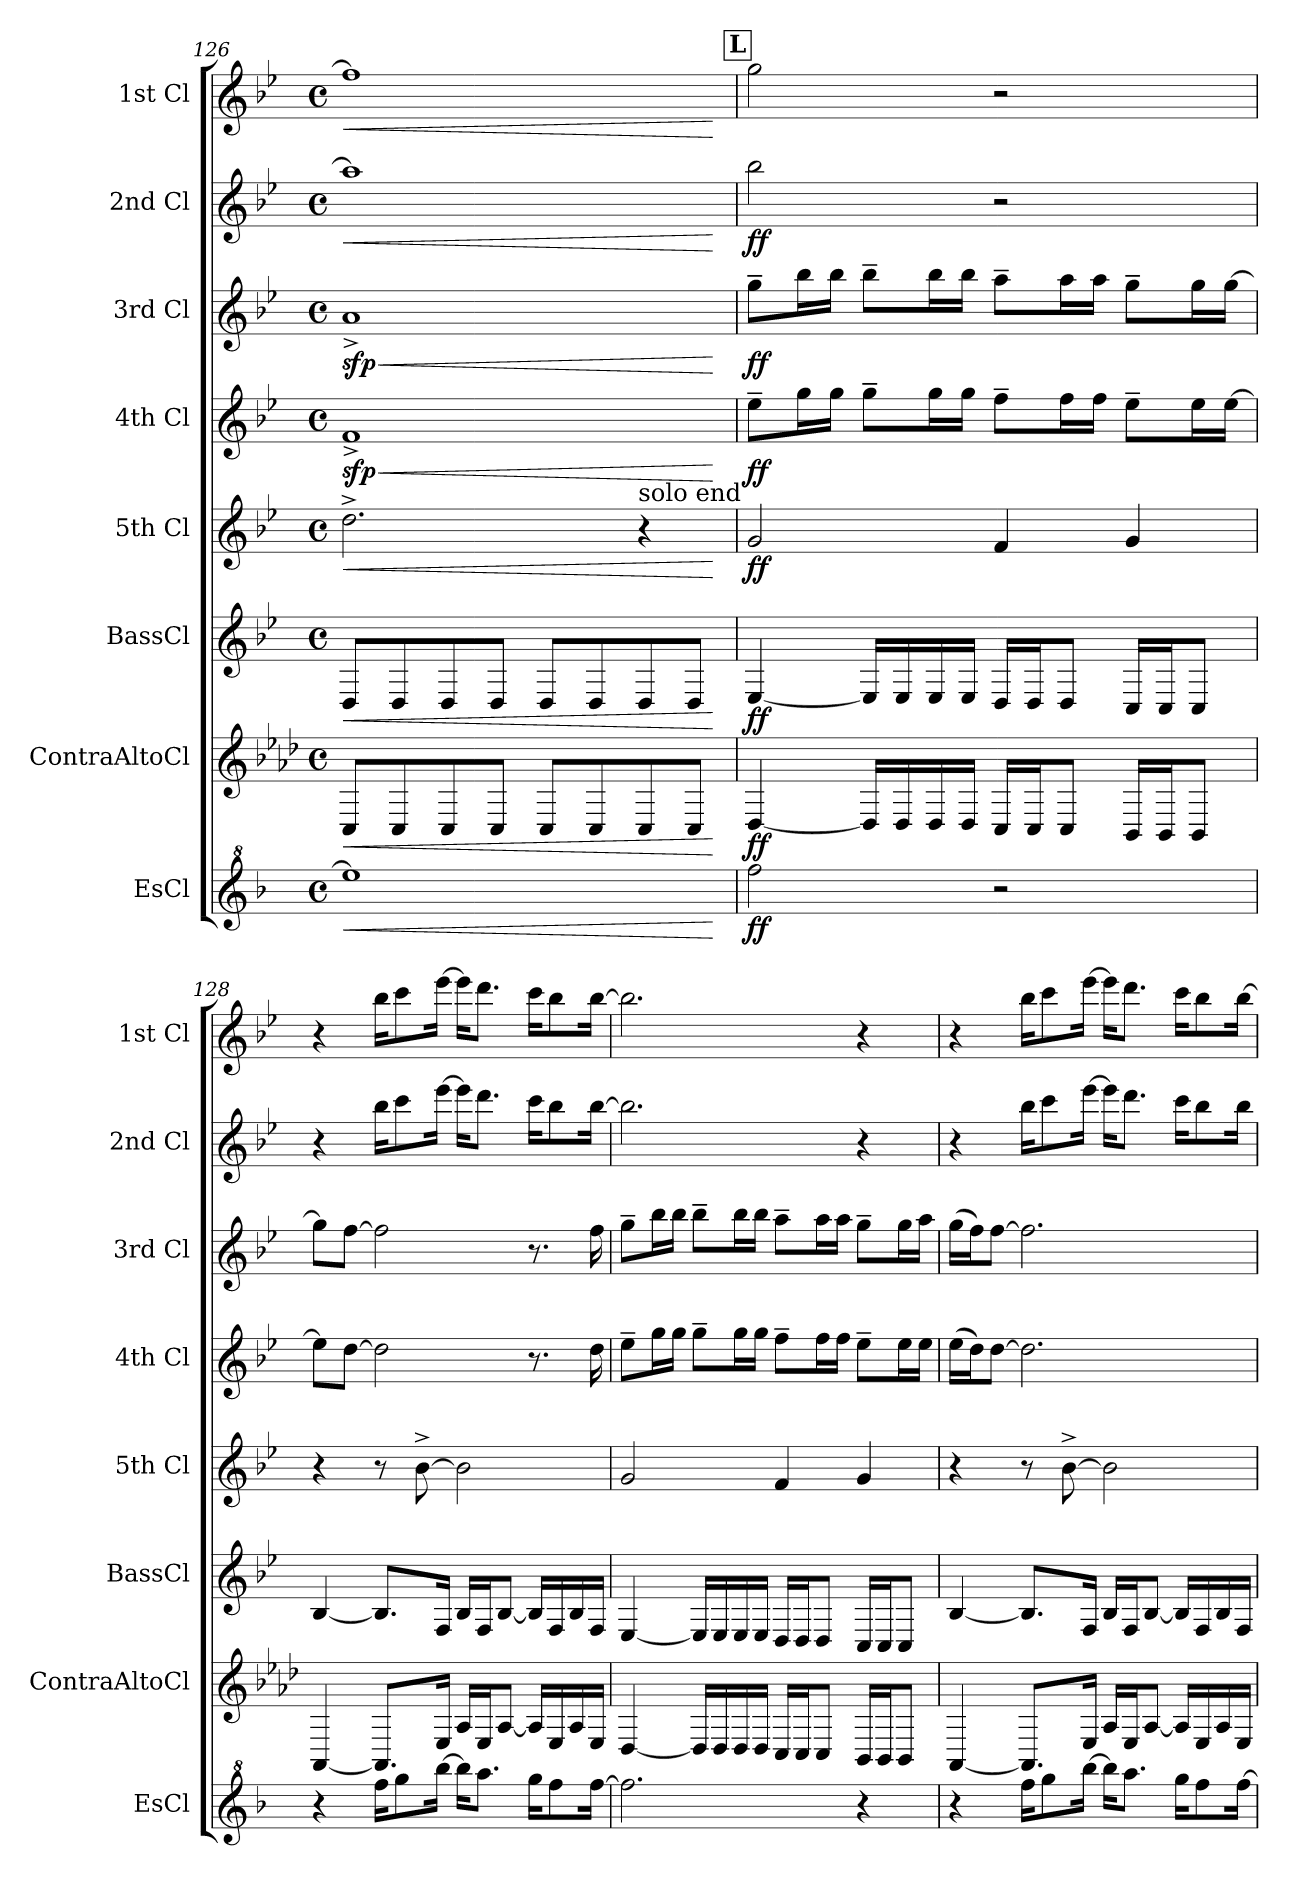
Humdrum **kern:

**kern	**dynam	**kern	**dynam	**kern	**dynam	**kern	**dynam	**kern	**dynam	**kern	**dynam	**kern	**dynam	**kern	**dynam
*part8	*part8	*part7	*part7	*part6	*part6	*part5	*part5	*part4	*part4	*part3	*part3	*part2	*part2	*part1	*part1
*staff8	*staff8	*staff7	*staff7	*staff6	*staff6	*staff5	*staff5	*staff4	*staff4	*staff3	*staff3	*staff2	*staff2	*staff1	*staff1
*I"EsCl	*	*I"ContraAltoCl	*	*I"BassCl	*	*I"5th Cl	*	*I"4th Cl	*	*I"3rd Cl	*	*I"2nd Cl	*	*I"1st Cl	*
*I'EsCl	*	*I'ContraAltoCl	*	*I'BassCl	*	*I'5th Cl	*	*I'4th Cl	*	*I'3rd Cl	*	*I'2nd Cl	*	*I'1st Cl	*
!!LO:PB:g=z
*clefG^2	*	*clefG2	*	*clefG2	*	*clefG2	*	*clefG2	*	*clefG2	*	*clefG2	*	*clefG2	*
*ITrd5c9	*	*ITrd12c21	*	*ITrd1c2	*	*ITrd1c2	*	*ITrd1c2	*	*ITrd1c2	*	*ITrd1c2	*	*ITrd1c2	*
*k[b-e-a-d-]	*	*k[b-e-a-d-]	*	*k[b-e-a-d-]	*	*k[b-e-a-d-]	*	*k[b-e-a-d-]	*	*k[b-e-a-d-]	*	*k[b-e-a-d-]	*	*k[b-e-a-d-]	*
*M4/4	*	*M4/4	*	*M4/4	*	*M4/4	*	*M4/4	*	*M4/4	*	*M4/4	*	*M4/4	*
*met(c)	*	*met(c)	*	*met(c)	*	*met(c)	*	*met(c)	*	*met(c)	*	*met(c)	*	*met(c)	*
=126	=126	=126	=126	=126	=126	=126	=126	=126	=126	=126	=126	=126	=126	=126	=126
!	!LO:HP:b	!	!LO:HP:b	!	!LO:HP:b	!	!LO:HP:b	!	!LO:HP:b	!	!LO:HP:b	!	!LO:HP:b	!	!LO:HP:b
!	!	!	!	!	!	!	!	!	!LO:DY:n=1:b	!	!LO:DY:n=1:b	!	!	!	!
1gg]	<	8CC/L	<	8C/L	<	2.cc^\	<	1e-^	< sfp	1g^	< sfp	1gg]	<	1ee-]	<
.	.	8CC/	.	8C/	.	.	.	.	.	.	.	.	.	.	.
.	.	8CC/	.	8C/	.	.	.	.	.	.	.	.	.	.	.
.	.	8CC/J	.	8C/J	.	.	.	.	.	.	.	.	.	.	.
.	.	8CC/L	.	8C/L	.	.	.	.	.	.	.	.	.	.	.
.	.	8CC/	.	8C/	.	.	.	.	.	.	.	.	.	.	.
!	!	!	!	!	!	!LO:TX:a:t=solo end	!	!	!	!	!	!	!	!	!
.	.	8CC/	.	8C/	.	4r	.	.	.	.	.	.	.	.	.
.	.	8CC/J	.	8C/J	.	.	.	.	.	.	.	.	.	.	.
.	[	.	[	.	[	.	[	.	[	.	[	.	[	.	[
!!LO:REH:place=s1:a:B:fs=14:t=L
=127	=127	=127	=127	=127	=127	=127	=127	=127	=127	=127	=127	=127	=127	=127	=127
!	!LO:DY:b	!	!LO:DY:b	!	!LO:DY:b	!	!LO:DY:b	!	!LO:DY:b	!	!LO:DY:b	!	!LO:DY:b	!	!
2aa-\	ff	[4DD-/	ff	[4D-/	ff	2f/	ff	8dd-~\L	ff	8ff~\L	ff	2aa-\	ff	2ff\	.
.	.	.	.	.	.	.	.	16ff\L	.	16aa-\L	.	.	.	.	.
.	.	.	.	.	.	.	.	16ff\JJ	.	16aa-\JJ	.	.	.	.	.
.	.	16DD-/LL]	.	16D-/LL]	.	.	.	8ff~\L	.	8aa-~\L	.	.	.	.	.
.	.	16DD-/	.	16D-/	.	.	.	.	.	.	.	.	.	.	.
.	.	16DD-/	.	16D-/	.	.	.	16ff\L	.	16aa-\L	.	.	.	.	.
.	.	16DD-/JJ	.	16D-/JJ	.	.	.	16ff\JJ	.	16aa-\JJ	.	.	.	.	.
2r	.	16CC/LL	.	16C/LL	.	4e-/	.	8ee-~\L	.	8gg~\L	.	2r	.	2r	.
.	.	16CC/J	.	16C/J	.	.	.	.	.	.	.	.	.	.	.
.	.	8CC/J	.	8C/J	.	.	.	16ee-\L	.	16gg\L	.	.	.	.	.
.	.	.	.	.	.	.	.	16ee-\JJ	.	16gg\JJ	.	.	.	.	.
.	.	16BBB-/LL	.	16BB-/LL	.	4f/	.	8dd-~\L	.	8ff~\L	.	.	.	.	.
.	.	16BBB-/J	.	16BB-/J	.	.	.	.	.	.	.	.	.	.	.
.	.	8BBB-/J	.	8BB-/J	.	.	.	16dd-\L	.	16ff\L	.	.	.	.	.
.	.	.	.	.	.	.	.	[16dd-\JJ	.	[16ff\JJ	.	.	.	.	.
=128	=128	=128	=128	=128	=128	=128	=128	=128	=128	=128	=128	=128	=128	=128	=128
4r	.	[4AAA-/	.	[4A-/	.	4r	.	8dd-\L]	.	8ff\L]	.	4r	.	4r	.
.	.	.	.	.	.	.	.	[8cc\J	.	[8ee-\J	.	.	.	.	.
16aa-\KL	.	8.AAA-/L]	.	8.A-/L]	.	8r	.	2cc\]	.	2ee-\]	.	16aa-\KL	.	16aa-\KL	.
8bb-\	.	.	.	.	.	.	.	.	.	.	.	8bb-\	.	8bb-\	.
.	.	.	.	.	.	[8a-^\	.	.	.	.	.	.	.	.	.
[16ddd-\Jk	.	16EE-/Jk	.	16E-/Jk	.	.	.	.	.	.	.	[16ddd-\Jk	.	[16ddd-\Jk	.
16ddd-\KL]	.	16AA-/LL	.	16A-/LL	.	2a-\]	.	.	.	.	.	16ddd-\KL]	.	16ddd-\KL]	.
8.ccc\J	.	16EE-/J	.	16E-/J	.	.	.	.	.	.	.	8.ccc\J	.	8.ccc\J	.
.	.	[8AA-/J	.	[8A-/J	.	.	.	.	.	.	.	.	.	.	.
16bb-\KL	.	16AA-/LL]	.	16A-/LL]	.	.	.	8.r	.	8.r	.	16bb-\KL	.	16bb-\KL	.
8aa-\	.	16EE-/	.	16E-/	.	.	.	.	.	.	.	8aa-\	.	8aa-\	.
.	.	16AA-/	.	16A-/	.	.	.	.	.	.	.	.	.	.	.
[16aa-\Jk	.	16EE-/JJ	.	16E-/JJ	.	.	.	16cc\	.	16ee-\	.	[16aa-\Jk	.	[16aa-\Jk	.
!!LO:LB:g=z
=129	=129	=129	=129	=129	=129	=129	=129	=129	=129	=129	=129	=129	=129	=129	=129
2.aa-\]	.	[4DD-/	.	[4D-/	.	2f/	.	8dd-~\L	.	8ff~\L	.	2.aa-\]	.	2.aa-\]	.
.	.	.	.	.	.	.	.	16ff\L	.	16aa-\L	.	.	.	.	.
.	.	.	.	.	.	.	.	16ff\JJ	.	16aa-\JJ	.	.	.	.	.
.	.	16DD-/LL]	.	16D-/LL]	.	.	.	8ff~\L	.	8aa-~\L	.	.	.	.	.
.	.	16DD-/	.	16D-/	.	.	.	.	.	.	.	.	.	.	.
.	.	16DD-/	.	16D-/	.	.	.	16ff\L	.	16aa-\L	.	.	.	.	.
.	.	16DD-/JJ	.	16D-/JJ	.	.	.	16ff\JJ	.	16aa-\JJ	.	.	.	.	.
.	.	16CC/LL	.	16C/LL	.	4e-/	.	8ee-~\L	.	8gg~\L	.	.	.	.	.
.	.	16CC/J	.	16C/J	.	.	.	.	.	.	.	.	.	.	.
.	.	8CC/J	.	8C/J	.	.	.	16ee-\L	.	16gg\L	.	.	.	.	.
.	.	.	.	.	.	.	.	16ee-\JJ	.	16gg\JJ	.	.	.	.	.
4r	.	16BBB-/LL	.	16BB-/LL	.	4f/	.	8dd-~\L	.	8ff~\L	.	4r	.	4r	.
.	.	16BBB-/J	.	16BB-/J	.	.	.	.	.	.	.	.	.	.	.
.	.	8BBB-/J	.	8BB-/J	.	.	.	16dd-\L	.	16ff\L	.	.	.	.	.
.	.	.	.	.	.	.	.	16dd-\JJ	.	16gg\JJ	.	.	.	.	.
=130	=130	=130	=130	=130	=130	=130	=130	=130	=130	=130	=130	=130	=130	=130	=130
4r	.	[4AAA-/	.	[4A-/	.	4r	.	(16dd-\LL	.	(16ff\LL	.	4r	.	4r	.
.	.	.	.	.	.	.	.	16cc\J)	.	16ee-\J)	.	.	.	.	.
.	.	.	.	.	.	.	.	[8cc\J	.	[8ee-\J	.	.	.	.	.
16aa-\KL	.	8.AAA-/L]	.	8.A-/L]	.	8r	.	2.cc\]	.	2.ee-\]	.	16aa-\KL	.	16aa-\KL	.
8bb-\	.	.	.	.	.	.	.	.	.	.	.	8bb-\	.	8bb-\	.
.	.	.	.	.	.	[8a-^\	.	.	.	.	.	.	.	.	.
[16ddd-\Jk	.	16EE-/Jk	.	16E-/Jk	.	.	.	.	.	.	.	[16ddd-\Jk	.	[16ddd-\Jk	.
16ddd-\KL]	.	16AA-/LL	.	16A-/LL	.	2a-\]	.	.	.	.	.	16ddd-\KL]	.	16ddd-\KL]	.
8.ccc\J	.	16EE-/J	.	16E-/J	.	.	.	.	.	.	.	8.ccc\J	.	8.ccc\J	.
.	.	[8AA-/J	.	[8A-/J	.	.	.	.	.	.	.	.	.	.	.
16bb-\KL	.	16AA-/LL]	.	16A-/LL]	.	.	.	.	.	.	.	16bb-\KL	.	16bb-\KL	.
8aa-\	.	16EE-/	.	16E-/	.	.	.	.	.	.	.	8aa-\	.	8aa-\	.
.	.	16AA-/	.	16A-/	.	.	.	.	.	.	.	.	.	.	.
[16aa-\Jk	.	16EE-/JJ	.	16E-/JJ	.	.	.	.	.	.	.	16aa-\Jk	.	[16aa-\Jk	.
=	=	=	=	=	=	=	=	=	=	=	=	=	=	=	=
*-	*-	*-	*-	*-	*-	*-	*-	*-	*-	*-	*-	*-	*-	*-	*-
